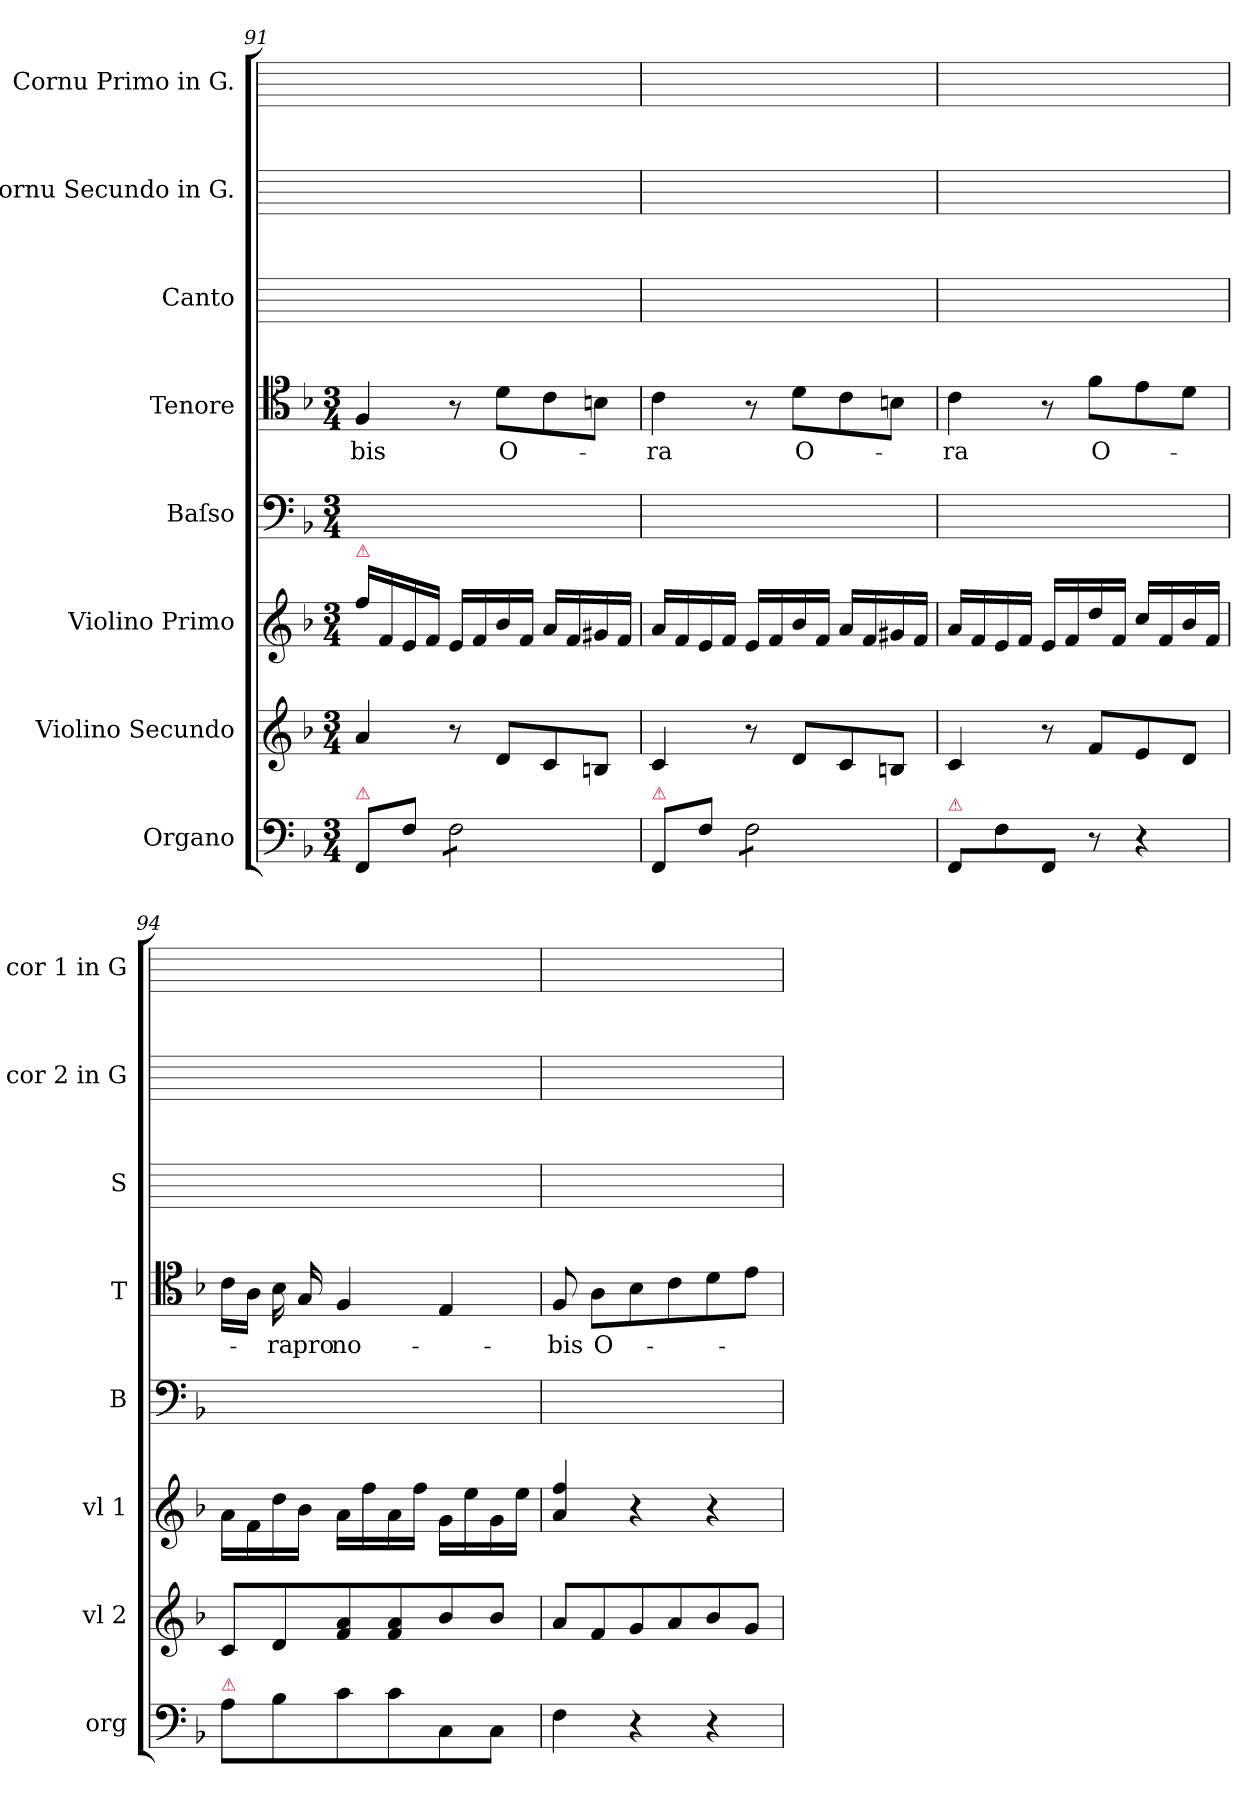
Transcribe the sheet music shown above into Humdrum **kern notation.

**kern	**kern	**kern	**kern	**kern	**text	**kern	**kern	**kern
*part8	*part7	*part6	*part5	*part4	*part4	*part3	*part2	*part1
*staff8	*staff7	*staff6	*staff5	*staff4	*staff4	*staff3	*staff2	*staff1
*I"Organo	*I"Violino Secundo	*I"Violino Primo	*I"Baſso	*I"Tenore	*	*I"Canto	*I"Cornu Secundo in G.	*I"Cornu Primo in G.
*I'org	*I'vl 2	*I'vl 1	*I'B	*I'T	*	*I'S	*I'cor 2 in G	*I'cor 1 in G
*clefF4	*clefG2	*clefG2	*clefF4	*clefC4	*	*	*	*
*k[b-]	*k[b-]	*k[b-]	*k[b-]	*k[b-]	*	*	*	*
*F:	*F:	*F:	*F:	*F:	*	*	*	*
*M3/4	*M3/4	*M3/4	*M3/4	*M3/4	*	*	*	*
=91	=91	=91	=91	=91	=91	=91	=91	=91
!	!	!LO:TX:a:color=crimson:t=⚠	!	!	!	!	!	!
!LO:TX:a:color=crimson:t=⚠	!	!	!	!	!	!	!	!
8FF/L	4a/	16ff\LL	2.ryy	4F/	-bis	2.ryy	2.ryy	2.ryy
.	.	16f/	.	.	.	.	.	.
8F\J	.	16e/	.	.	.	.	.	.
.	.	16f/JJ	.	.	.	.	.	.
*tremolo	*	*	*	*	*	*	*	*
8F\L	8r	16e/LL	.	8r	.	.	.	.
.	.	16f/	.	.	.	.	.	.
8F\	8d/L	16b-/	.	8d\L	O-	.	.	.
.	.	16f/JJ	.	.	.	.	.	.
8F\	8c/	16a/LL	.	8c\	.	.	.	.
.	.	16f/	.	.	.	.	.	.
8F\J	8Bn/J	16g#X/	.	8Bn\J	.	.	.	.
*Xtremolo	*	*	*	*	*	*	*	*
.	.	16f/JJ	.	.	.	.	.	.
=92	=92	=92	=92	=92	=92	=92	=92	=92
!LO:TX:a:color=crimson:t=⚠	!	!	!	!	!	!	!	!
8FF/L	4c/	16a/LL	2.ryy	4c\	-ra	2.ryy	2.ryy	2.ryy
.	.	16f/	.	.	.	.	.	.
8F\J	.	16e/	.	.	.	.	.	.
.	.	16f/JJ	.	.	.	.	.	.
*tremolo	*	*	*	*	*	*	*	*
8F\L	8r	16e/LL	.	8r	.	.	.	.
.	.	16f/	.	.	.	.	.	.
!	!	!	!	!	!LO:LY:i	!	!	!
8F\	8d/L	16b-/	.	8d\L	O-	.	.	.
.	.	16f/JJ	.	.	.	.	.	.
8F\	8c/	16a/LL	.	8c\	.	.	.	.
.	.	16f/	.	.	.	.	.	.
8F\J	8Bn/J	16g#X/	.	8Bn\J	.	.	.	.
*Xtremolo	*	*	*	*	*	*	*	*
.	.	16f/JJ	.	.	.	.	.	.
=93	=93	=93	=93	=93	=93	=93	=93	=93
!LO:TX:a:color=crimson:t=⚠	!	!	!	!	!	!	!	!
!	!	!	!	!	!LO:LY:i	!	!	!
8FF/L	4c/	16a/LL	2.ryy	4c\	-ra	2.ryy	2.ryy	2.ryy
.	.	16f/	.	.	.	.	.	.
8F\	.	16e/	.	.	.	.	.	.
.	.	16f/JJ	.	.	.	.	.	.
8FF/J	8r	16e/LL	.	8r	.	.	.	.
.	.	16f/	.	.	.	.	.	.
8r	8f/L	16dd/	.	8f\L	O-	.	.	.
.	.	16f/JJ	.	.	.	.	.	.
4r	8e/	16cc/LL	.	8e\	.	.	.	.
.	.	16f/	.	.	.	.	.	.
.	8d/J	16b-/	.	8d\J	.	.	.	.
.	.	16f/JJ	.	.	.	.	.	.
=94	=94	=94	=94	=94	=94	=94	=94	=94
!LO:TX:a:color=crimson:t=⚠	!	!	!	!	!	!	!	!
8A\L	8c/L	16a\LL	2.ryy	16c\LL	.	2.ryy	2.ryy	2.ryy
.	.	16f\	.	16A\JJ	.	.	.	.
8B-\	8d/	16dd\	.	16B-\	-ra	.	.	.
.	.	16b-\JJ	.	16G/	pro	.	.	.
8c\	8f/ 8a/	16a\LL	.	4F/	no-	.	.	.
.	.	16ff\	.	.	.	.	.	.
8c\	8f/ 8a/	16a\	.	.	.	.	.	.
.	.	16ff\JJ	.	.	.	.	.	.
8C/	8b-/	16g\LL	.	4E/	.	.	.	.
.	.	16ee\	.	.	.	.	.	.
8C/J	8b-/J	16g\	.	.	.	.	.	.
.	.	16ee\JJ	.	.	.	.	.	.
=95	=95	=95	=95	=95	=95	=95	=95	=95
4F\	8a/L	4a/ 4ff/	2.ryy	8F/	-bis	2.ryy	2.ryy	2.ryy
.	8f/	.	.	8A\L	O-	.	.	.
4r	8g/	4r	.	8B-\	.	.	.	.
.	8a/	.	.	8c\	.	.	.	.
4r	8b-/	4r	.	8d\	.	.	.	.
.	8g/J	.	.	8e\J	.	.	.	.
=	=	=	=	=	=	=	=	=
*-	*-	*-	*-	*-	*-	*-	*-	*-
